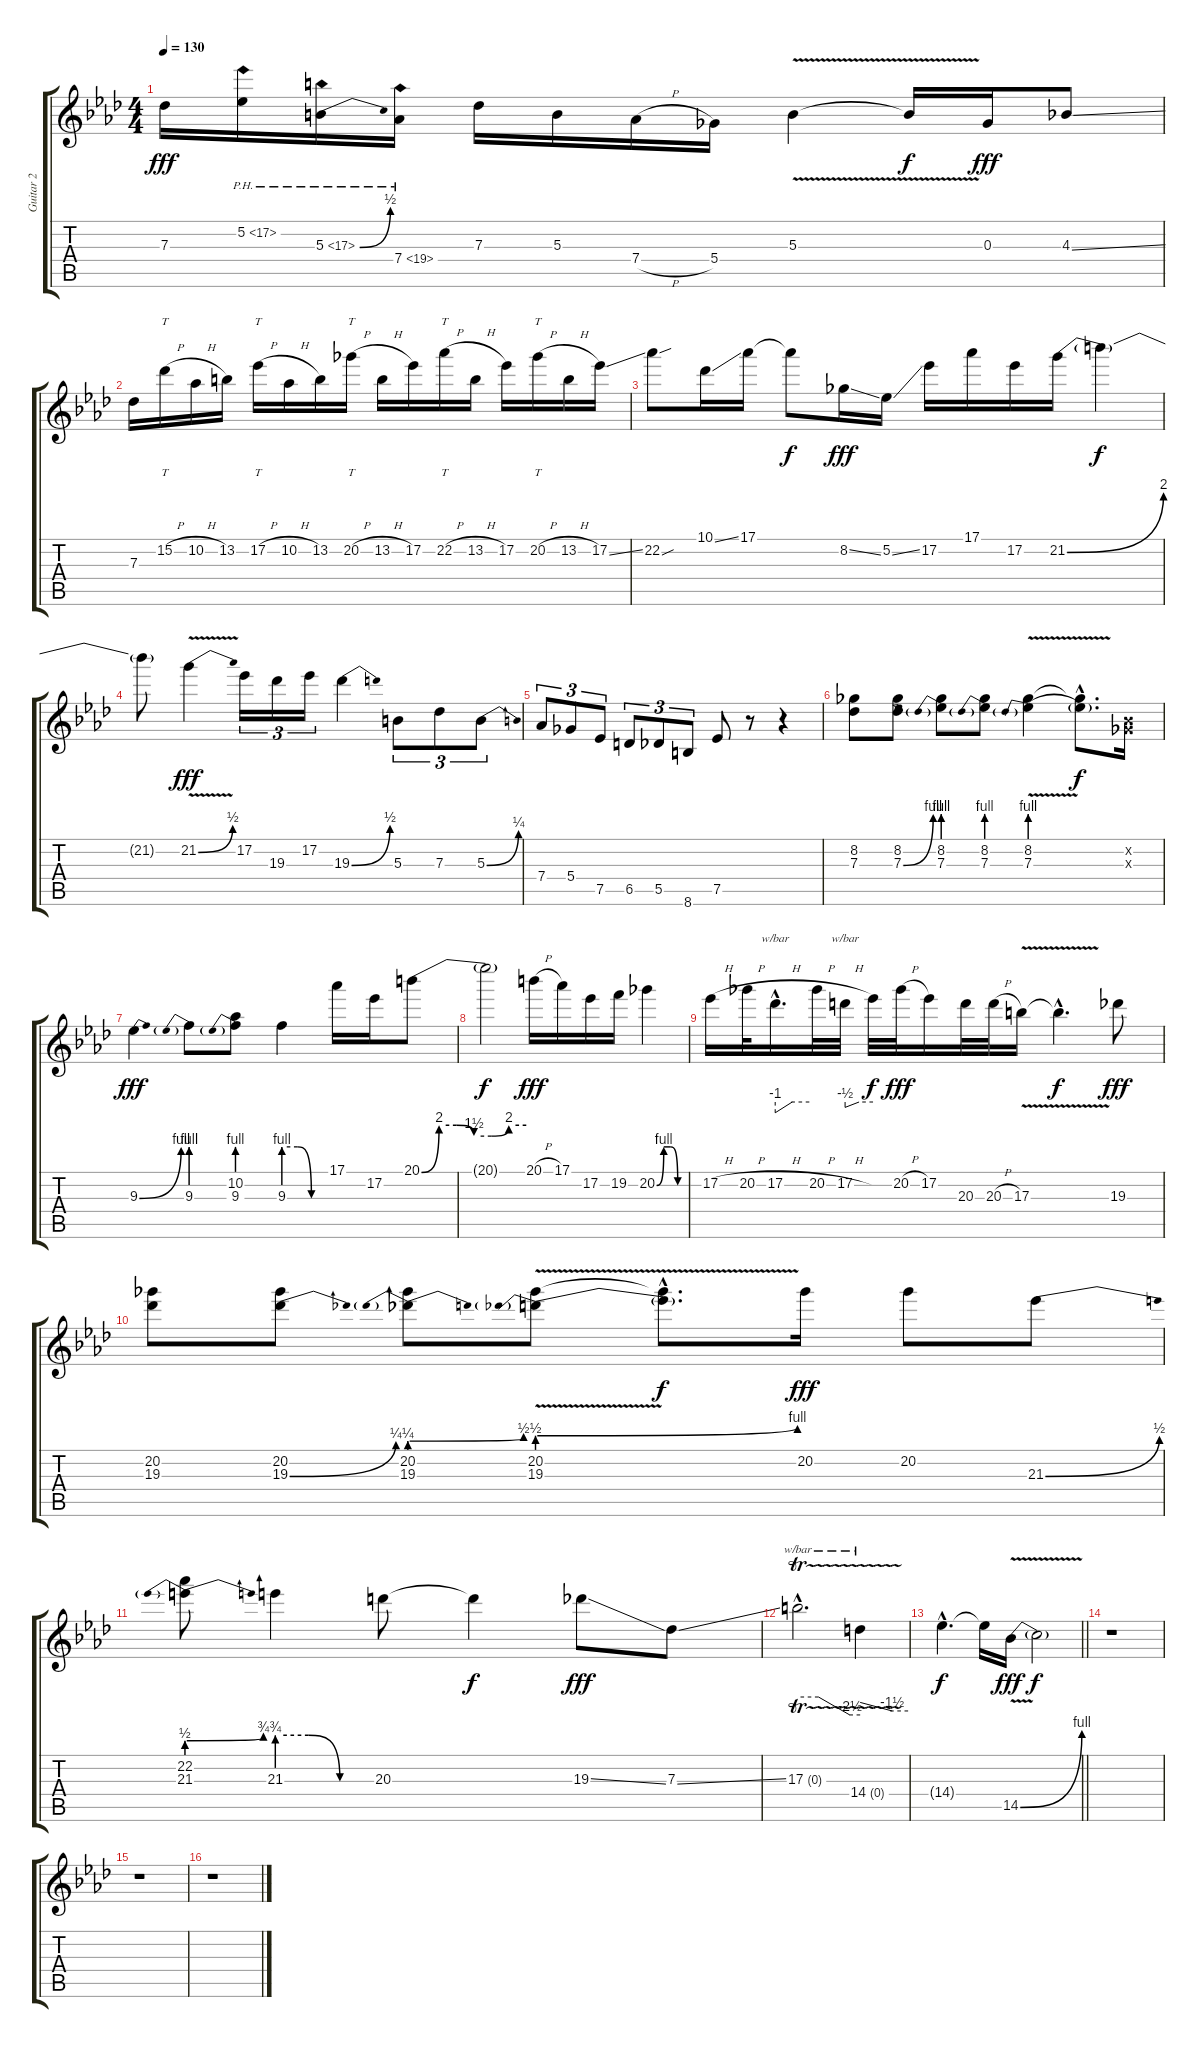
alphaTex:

\track ("Guitar 2" "Guitar 2") {instrument distortionguitar}
\staff {score tabs}
\tuning (Eb4 Bb3 Gb3 Db3 Ab2 Eb2) {hide}
\ts (4 4)
\tempo 130
\clef g2
\ks ab
7.3.16{dy fff} 5.2{ph 12}.16 5.3{be (bend 0 0 60 2) ph 12}.16 7.4{ph 12}.16 7.3.16 5.3.16 7.4{h}.16 5.4.16 5.3{v}.4 5.3{t}.16{dy f} 0.3.16{dy fff} 4.3{ss}.8 |
7.3.16 15.2{h}.16{tt} 10.2{h}.16 13.2.16 17.2{h}.16{tt} 10.2{h}.16 13.2.16 20.2{h}.16{tt} 13.2{h}.16 17.2.16 22.2{h}.16{tt} 13.2{h}.16 17.2.16 20.2{h}.16{tt} 13.2{h}.16 17.2{ss}.16 |
22.2{sou}.8 10.1{ss}.16 17.1.16 17.1{t}.8{dy f} 8.2{ss}.16{dy fff} 5.2{ss}.16 17.2.16 17.1.16 17.2.16 21.2{be (bend 0 0 60 8)}.16 21.2{t}.4{dy f} |
21.2{t}.8 21.2{be (bend 0 0 60 2) v}.4{dy fff} 17.2.16{tu (3 2)} 19.3.16{tu (3 2)} 17.2.16{tu (3 2)} 19.3{be (bend 0 0 60 2)}.4 5.3.8{tu (3 2)} 7.3.8{tu (3 2)} 5.3{be (bend 0 0 60 1)}.8{tu (3 2)} |
7.4.8{tu (3 2)} 5.4.8{tu (3 2)} 7.5.8{tu (3 2)} 6.5.8{tu (3 2)} 5.5.8{tu (3 2)} 8.6.8{tu (3 2)} 7.5.8 r.8 r.4 |
(8.2 7.3).8 (8.2 7.3{be (bend 0 0 60 4)}).8 (8.2 7.3{be (prebend 0 4 60 4)}).8 (8.2 7.3{be (prebend 0 4 60 4)}).8 (8.2 7.3{be (prebend 0 4 60 4) v}).4 (8.2{hac t} 7.3{hac t}).8{d dy f} (0.2{x} 0.3{x}).16 |
9.3{be (bend 0 0 60 4)}.4{dy fff} 9.3{be (prebend 0 4 60 4)}.8 (10.2 9.3{be (prebend 0 4 60 4)}).8 9.3{be (custom 0 4 20 4 40 0 60 0)}.4 17.1.16 17.2.16 20.1{be (custom 0 0 10 8 20 8 30 6 40 6 50 8 60 8)}.8 |
20.1{t}.2{dy f} 20.1{h}.16{dy fff} 17.1.16 17.2.16 19.2.16 20.2{be (custom 0 0 15 4 30 4 45 0 60 0)}.4 |
17.2{h}.16 20.2{h}.32 17.2{h hac}.16{d tbe (custom default 0 -4 30 0 60 0)} 20.2{h}.32 17.2{h}.32{tbe (custom default 0 -2 30 0 60 0)} 17.2{t}.32{dy f} 20.2{h}.32{dy fff} 17.2.16 20.3.32 20.3{h}.32 17.3{v}.16 17.3{hac t}.4{d dy f} 19.3.8{dy fff} |
(20.2 19.3).8 (20.2 19.3{be (bend 0 0 60 1)}).8 (20.2 19.3{be (prebendbend 0 1 60 2)}).8 (20.2 19.3{be (prebendbend 0 2 60 4) v}).8 (20.2{hac t} 19.3{hac t}).8{d dy f} 20.2.16{dy fff} 20.2.8 21.3{be (bend 0 0 60 2)}.8 |
(22.2 21.3{be (prebendbend 0 2 60 3)}).8 21.3{be (custom 0 3 20 3 40 0 60 0)}.4 20.3.8 20.3{t}.4{dy f} 19.3{ss}.8{dy fff} 7.3{ss}.8 |
17.3{tr (0 16) hac}.2{d tbe (custom default 0 0 20 0 50 -10 60 -10)} 14.4{tr (0 16)}.4{tbe (custom default 0 -2 40 -6 60 -6)} |
\barLineRight lightlight
14.4{hac t}.4{d dy f} 14.4{t}.16 14.5{be (bend 0 0 60 4) v}.16{dy fff} 14.5{t}.2{dy f} |
r.1 |
r.1 |
r.1
